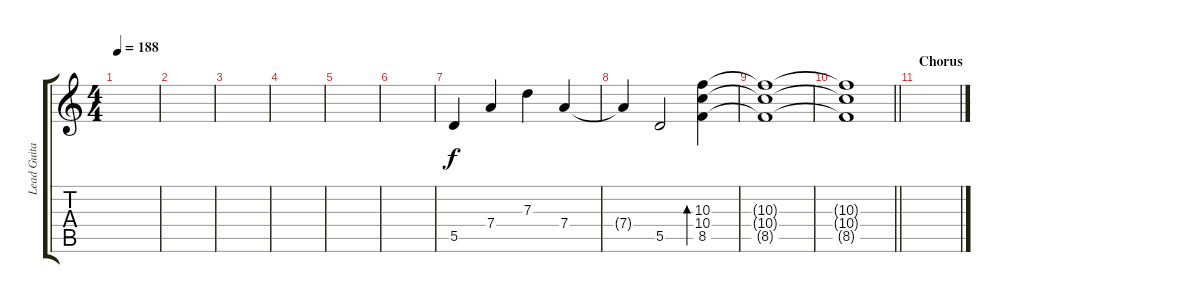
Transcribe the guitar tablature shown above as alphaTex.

\track ("Lead Guitar" "Lead Guita") {instrument overdrivenguitar}
\staff {score tabs}
\tuning (E4 B3 G3 D3 A2 D2) {hide}
\ts (4 4)
\tempo 188
\clef g2
\ks c
|
|
|
|
|
|
5.5.4 7.4.4 7.3.4 7.4.4 |
7.4{t}.4 5.5.2 (10.3 10.4 8.5).4{bd 480} |
(10.3{t} 10.4{t} 8.5{t}).1 |
\barLineRight lightlight
(10.3{t} 10.4{t} 8.5{t}).1 |
\section ("" "Chorus")
